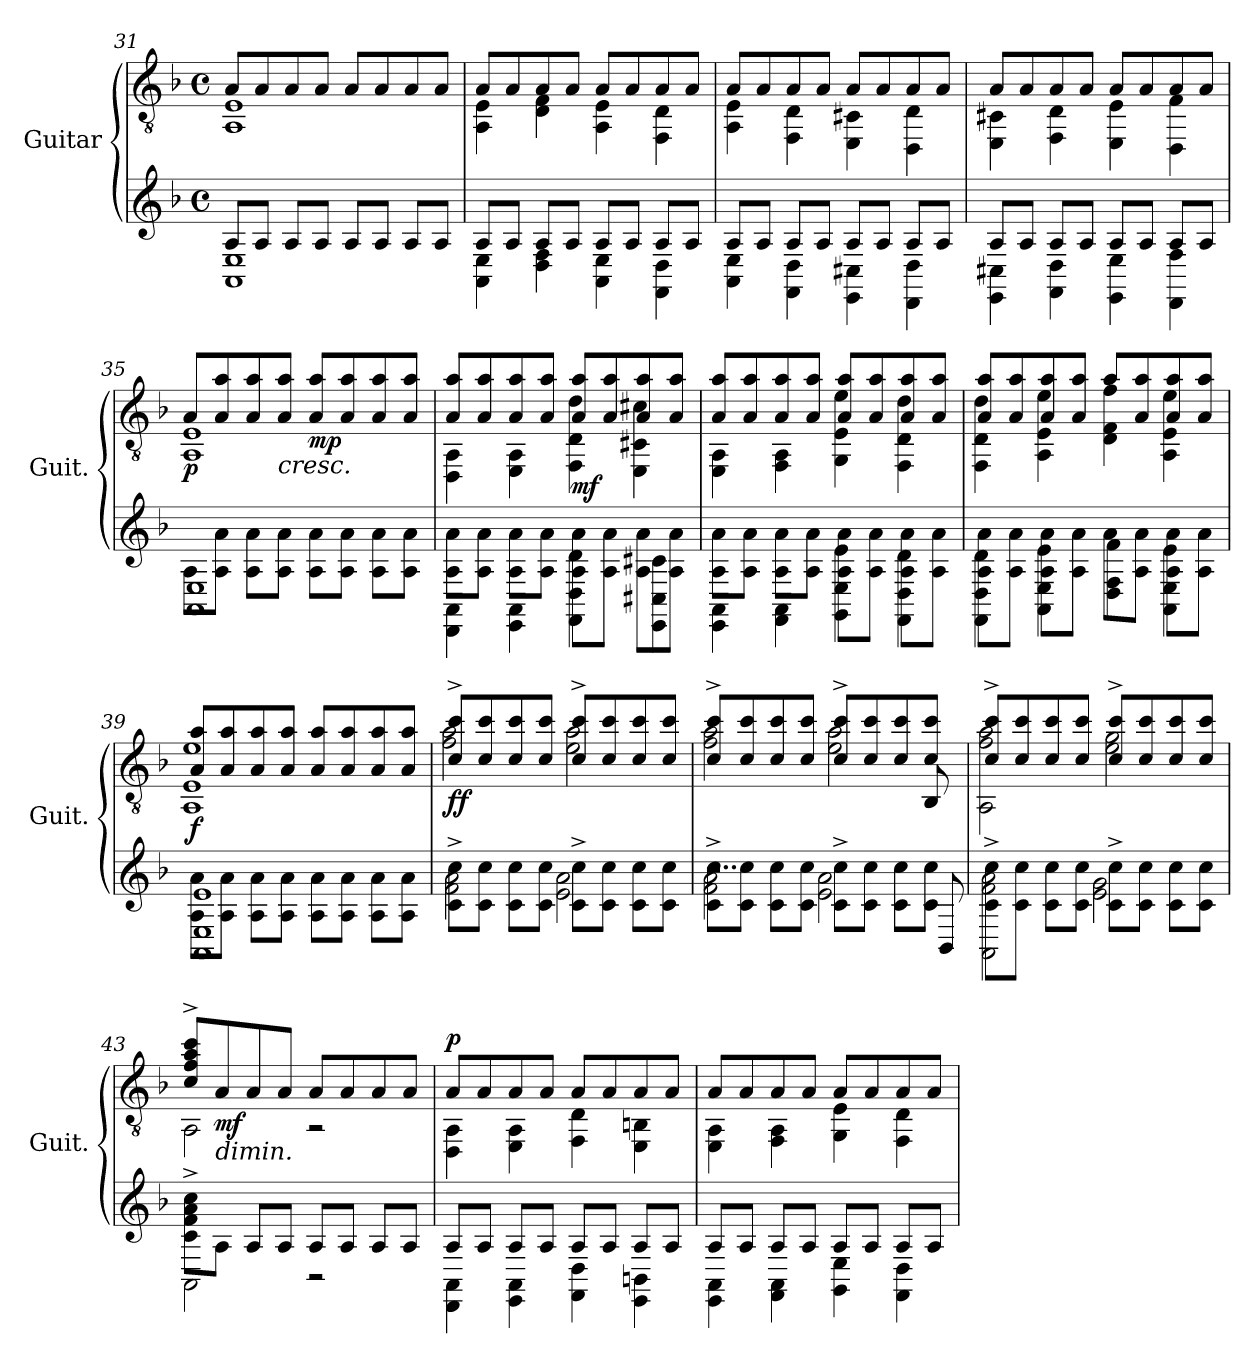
**kern	**kern	**dynam
*part1	*part1	*part1
*staff2	*staff1	*staff1/2
*I"Guitar	*	*
*I'Guit.	*	*
*	*clefGv2	*
*k[b-]	*k[b-]	*
*M4/4	*M4/4	*
*met(c)	*met(c)	*
=31	=31	=31
*^	*^	*
8AL	1AA 1E	8A/L	1AA 1E	.
8AJ	.	8A/	.	.
8AL	.	8A/	.	.
8AJ	.	8A/J	.	.
8AL	.	8A/L	.	.
8AJ	.	8A/	.	.
8AL	.	8A/	.	.
8AJ	.	8A/J	.	.
=32	=32	=32	=32	=32
8AL	4AA 4E	8A/L	4AA\ 4E\	.
8AJ	.	8A/	.	.
8AL	4D 4F	8A/	4D\ 4F\	.
8AJ	.	8A/J	.	.
8AL	4AA 4E	8A/L	4AA\ 4E\	.
8AJ	.	8A/	.	.
8AL	4FF 4D	8A/	4FF\ 4D\	.
8AJ	.	8A/J	.	.
=33	=33	=33	=33	=33
8AL	4AA 4E	8A/L	4AA\ 4E\	.
8AJ	.	8A/	.	.
8AL	4FF 4D	8A/	4FF\ 4D\	.
8AJ	.	8A/J	.	.
8AL	4EE 4C#	8A/L	4EE\ 4C#X\	.
8AJ	.	8A/	.	.
8AL	4DD 4D	8A/	4DD\ 4D\	.
8AJ	.	8A/J	.	.
=34	=34	=34	=34	=34
8AL	4EE 4C#	8A/L	4EE\ 4C#X\	.
8AJ	.	8A/	.	.
8AL	4FF 4D	8A/	4FF\ 4D\	.
8AJ	.	8A/J	.	.
8AL	4EE 4E	8A/L	4EE\ 4E\	.
8AJ	.	8A/	.	.
8AL	4DD 4F	8A/	4DD\ 4F\	.
8AJ	.	8A/J	.	.
!!LO:LB:g=z	!!
=35	=35	=35	=35	=35
!	!	!	!	!LO:DY:b
8AL	1AA 1E	8A/L	1AA 1E	p
8A\ 8a\J	.	8A/ 8a/	.	.
8A\ 8a\L	.	8A/ 8a/	.	.
!	!	!LO:TX:b:i:t=cresc.	!	!
8A\ 8a\J	.	8A/ 8a/J	.	.
!	!	!	!	!LO:DY:b
8A\ 8a\L	.	8A/ 8a/L	.	mp
8A\ 8a\J	.	8A/ 8a/	.	.
8A\ 8a\L	.	8A/ 8a/	.	.
8A\ 8a\J	.	8A/ 8a/J	.	.
=36	=36	=36	=36	=36
8A\ 8a\L	4DD 4AA	8A/ 8a/L	4DD\ 4AA\	.
8A\ 8a\J	.	8A/ 8a/	.	.
8A\ 8a\L	4EE 4AA	8A/ 8a/	4EE\ 4AA\	.
8A\ 8a\J	.	8A/ 8a/J	.	.
!	!	!	!	!LO:DY:b
8A\ 8a\L	4FF 4D 4d	8A/ 8a/L	4FF\ 4D\ 4d\	mf
8A\ 8a\J	.	8A/ 8a/	.	.
8A\ 8a\L	4EE 4C# 4c#	8A/ 8a/	4EE\ 4C#X\ 4c#X\	.
8A\ 8a\J	.	8A/ 8a/J	.	.
=37	=37	=37	=37	=37
8A\ 8a\L	4EE 4AA	8A/ 8a/L	4EE\ 4AA\	.
8A\ 8a\J	.	8A/ 8a/	.	.
8A\ 8a\L	4FF 4AA	8A/ 8a/	4FF\ 4AA\	.
8A\ 8a\J	.	8A/ 8a/J	.	.
8A\ 8a\L	4GG 4E 4e	8A/ 8a/L	4GG\ 4E\ 4e\	.
8A\ 8a\J	.	8A/ 8a/	.	.
8A\ 8a\L	4FF 4D 4d	8A/ 8a/	4FF\ 4D\ 4d\	.
8A\ 8a\J	.	8A/ 8a/J	.	.
!!LO:LB:g=z	!!
=38	=38	=38	=38	=38
8A\ 8a\L	4FF 4D 4d	8A/ 8a/L	4FF\ 4D\ 4d\	.
8A\ 8a\J	.	8A/ 8a/	.	.
8A\ 8a\L	4AA 4E 4e	8A/ 8a/	4AA\ 4E\ 4e\	.
8A\ 8a\J	.	8A/ 8a/J	.	.
8aL	4D 4F 4f	8a/L	4D\ 4F\ 4f\	.
8A\ 8a\J	.	8A/ 8a/	.	.
8A\ 8a\L	4AA 4E 4e	8A/ 8a/	4AA\ 4E\ 4e\	.
8A\ 8a\J	.	8A/ 8a/J	.	.
=39	=39	=39	=39	=39
!	!	!	!	!LO:DY:b
8A\ 8a\L	1AA 1E 1e	8A/ 8a/L	1AA 1E 1e	f
8A\ 8a\J	.	8A/ 8a/	.	.
8A\ 8a\L	.	8A/ 8a/	.	.
8A\ 8a\J	.	8A/ 8a/J	.	.
8A\ 8a\L	.	8A/ 8a/L	.	.
8A\ 8a\J	.	8A/ 8a/	.	.
8A\ 8a\L	.	8A/ 8a/	.	.
8A\ 8a\J	.	8A/ 8a/J	.	.
=40	=40	=40	=40	=40
!	!	!	!	!LO:DY:b
8c^\ 8cc^\L	2f 2a	8c/^ 8cc/^L	2f\ 2a\	ff
8c\ 8cc\J	.	8c/ 8cc/	.	.
8c\ 8cc\L	.	8c/ 8cc/	.	.
8c\ 8cc\J	.	8c/ 8cc/J	.	.
8c^\ 8cc^\L	2e 2a	8c/^ 8cc/^L	2e\ 2a\	.
8c\ 8cc\J	.	8c/ 8cc/	.	.
8c\ 8cc\L	.	8c/ 8cc/	.	.
8c\ 8cc\J	.	8c/ 8cc/J	.	.
!!LO:LB:g=z
=41	=41	=41	=41	=41
*	*^	*	*^	*
8c^\ 8cc^\L	2f 2a	2..r	8c/^ 8cc/^L	2f\ 2a\	2..ryy	.
8c\ 8cc\J	.	.	8c/ 8cc/	.	.	.
8c\ 8cc\L	.	.	8c/ 8cc/	.	.	.
8c\ 8cc\J	.	.	8c/ 8cc/J	.	.	.
8c^\ 8cc^\L	2e 2a	.	8c/^ 8cc/^L	2e\ 2a\	.	.
8c\ 8cc\J	.	.	8c/ 8cc/	.	.	.
8c\ 8cc\L	.	.	8c/ 8cc/	.	.	.
8c\ 8cc\J	.	8BB-	8c/ 8cc/J	.	8BB-/	.
*	*v	*v	*	*	*	*
*	*	*	*v	*v	*
=42	=42	=42	=42	=42
8c^\ 8cc^\L	2AA 2f 2a	8c/^ 8cc/^L	2AA\ 2f\ 2a\	.
8c\ 8cc\J	.	8c/ 8cc/	.	.
8c\ 8cc\L	.	8c/ 8cc/	.	.
8c\ 8cc\J	.	8c/ 8cc/J	.	.
8c^\ 8cc^\L	2e 2g	8c/^ 8cc/^L	2e\ 2g\	.
8c\ 8cc\J	.	8c/ 8cc/	.	.
8c\ 8cc\L	.	8c/ 8cc/	.	.
8c\ 8cc\J	.	8c/ 8cc/J	.	.
=43	=43	=43	=43	=43
8c^\ 8f^\ 8a^\ 8cc^\L	2AA	8c/^ 8f/^ 8a/^ 8cc/^L	2AA\	.
!	!	!LO:TX:b:i:t=dimin.	!	!
!	!	!	!	!LO:DY:b
8AJ	.	8A/	.	mf
8AL	.	8A/	.	.
8AJ	.	8A/J	.	.
8AL	2r	8A/L	2r	.
8AJ	.	8A/	.	.
8AL	.	8A/	.	.
8AJ	.	8A/J	.	.
=44	=44	=44	=44	=44
!	!	!	!	!LO:DY:a
8AL	4DD 4AA	8A/L	4DD\ 4AA\	p
8AJ	.	8A/	.	.
8AL	4EE 4AA	8A/	4EE\ 4AA\	.
8AJ	.	8A/J	.	.
8AL	4FF 4D	8A/L	4FF\ 4D\	.
8AJ	.	8A/	.	.
8AL	4EE 4BBn	8A/	4EE\ 4BBn\	.
8AJ	.	8A/J	.	.
!!LO:LB:g=z	!!
=45	=45	=45	=45	=45
8AL	4EE 4AA	8A/L	4EE\ 4AA\	.
8AJ	.	8A/	.	.
8AL	4FF 4AA	8A/	4FF\ 4AA\	.
8AJ	.	8A/J	.	.
8AL	4GG 4E	8A/L	4GG\ 4E\	.
8AJ	.	8A/	.	.
8AL	4FF 4D	8A/	4FF\ 4D\	.
8AJ	.	8A/J	.	.
*v	*v	*	*	*
*	*v	*v	*
=	=	=
*-	*-	*-
